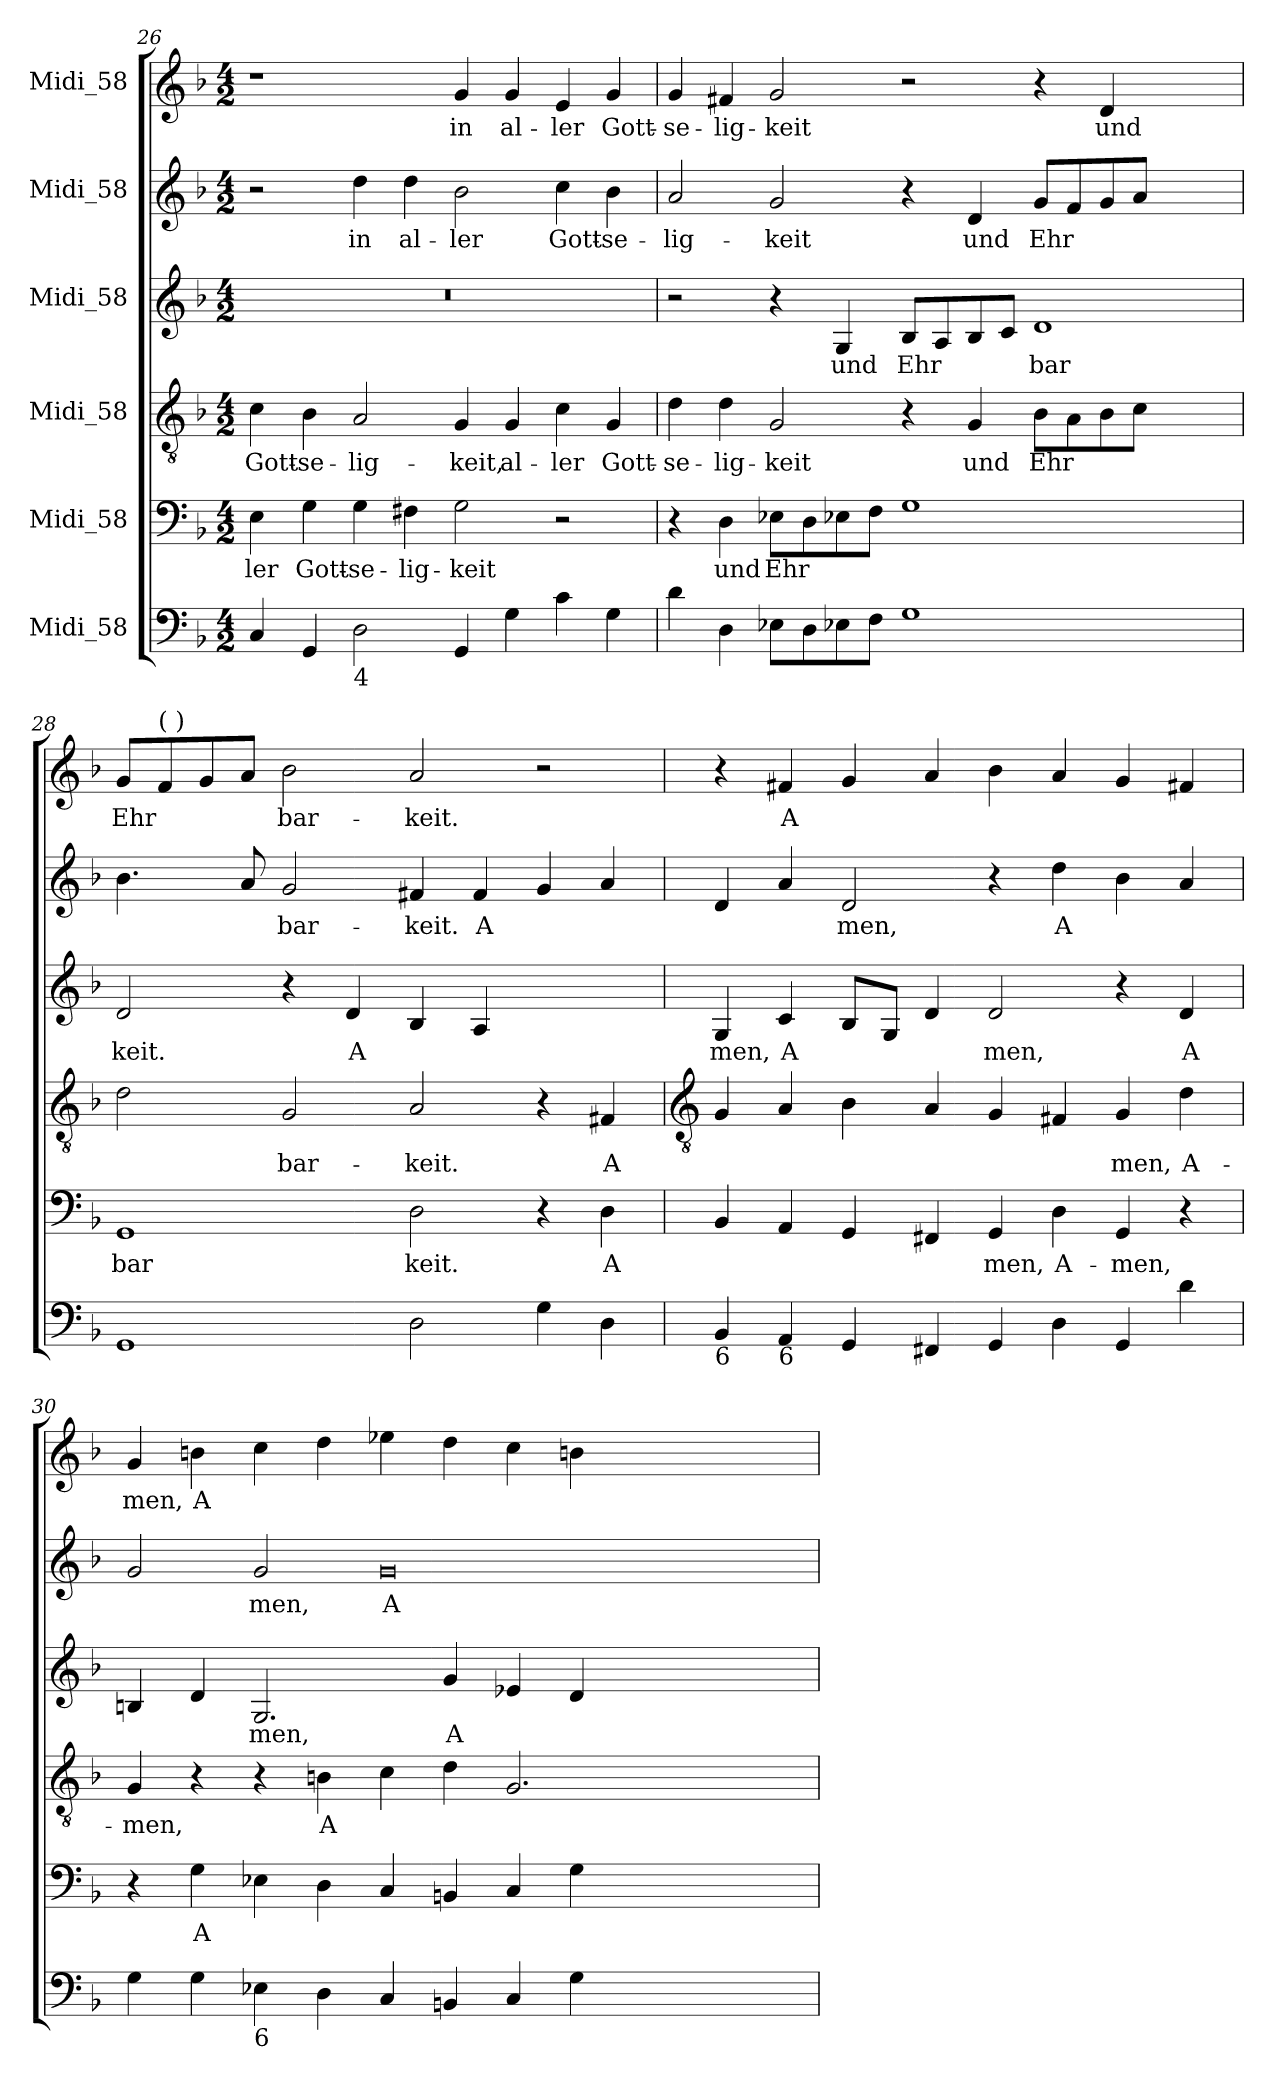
**kern	**kern	**text	**kern	**text	**kern	**text	**kern	**text	**kern	**text
*part6	*part5	*part5	*part4	*part4	*part3	*part3	*part2	*part2	*part1	*part1
*staff6	*staff5	*staff5	*staff4	*staff4	*staff3	*staff3	*staff2	*staff2	*staff1	*staff1
*I"Midi_58	*I"Midi_58	*	*I"Midi_58	*	*I"Midi_58	*	*I"Midi_58	*	*I"Midi_58	*
*clefF4	*clefF4	*	*clefGv2	*	*clefG2	*	*clefG2	*	*clefG2	*
*k[b-]	*k[b-]	*	*k[b-]	*	*k[b-]	*	*k[b-]	*	*k[b-]	*
*F:	*F:	*	*F:	*	*F:	*	*F:	*	*F:	*
*M4/2	*M4/2	*	*M4/2	*	*M4/2	*	*M4/2	*	*M4/2	*
=26	=26	=26	=26	=26	=26	=26	=26	=26	=26	=26
!	!	!LO:LY:b	!	!LO:LY:b	!	!	!	!	!	!
4C	4E	-ler	4c	Gott-	0r	.	2r	.	1r	.
!	!	!LO:LY:b	!	!LO:LY:b	!	!	!	!	!	!
4GG	4G	Gott-	4B-	-se-	.	.	.	.	.	.
!LO:TX:b:t=4	!	!	!	!	!	!	!	!	!	!
!	!	!LO:LY:b	!	!LO:LY:b	!	!	!	!LO:LY:b	!	!
2D	4G	-se-	2A	-lig-	.	.	4dd	in	.	.
!	!	!LO:LY:b	!	!	!	!	!	!LO:LY:b	!	!
.	4F#X	-lig-	.	.	.	.	4dd	al-	.	.
!	!	!LO:LY:b	!	!LO:LY:b	!	!	!	!LO:LY:b	!	!LO:LY:b
4GG	2G	-keit	4G	-keit,	.	.	2b-	-ler	4g	in
!	!	!	!	!LO:LY:b	!	!	!	!	!	!LO:LY:b
4G	.	.	4G	al-	.	.	.	.	4g	al-
!	!	!	!	!LO:LY:b	!	!	!	!LO:LY:b	!	!LO:LY:b
4c	2r	.	4c	-ler	.	.	4cc	Gott-	4e	-ler
!	!	!	!	!LO:LY:b	!	!	!	!LO:LY:b	!	!LO:LY:b
4G	.	.	4G	Gott-	.	.	4b-	-se-	4g	Gott-
=27	=27	=27	=27	=27	=27	=27	=27	=27	=27	=27
!	!	!	!	!LO:LY:b	!	!	!	!LO:LY:b	!	!LO:LY:b
4d	4r	.	4d	-se-	2r	.	2a	-lig-	4g	-se-
!	!	!LO:LY:b	!	!LO:LY:b	!	!	!	!	!	!LO:LY:b
4D	4D	und	4d	-lig-	.	.	.	.	4f#X	-lig-
!	!	!LO:LY:b	!	!LO:LY:b	!	!	!	!LO:LY:b	!	!LO:LY:b
8E-XL	8E-XL	Ehr	2G	-keit	4r	.	2g	-keit	2g	-keit
8D	8D	.	.	.	.	.	.	.	.	.
!	!	!	!	!	!	!LO:LY:b	!	!	!	!
8E-X	8E-X	.	.	.	4G	und	.	.	.	.
8FJ	8FJ	.	.	.	.	.	.	.	.	.
!	!	!	!	!	!	!LO:LY:b	!	!	!	!
1G	1G	.	4r	.	8B-L	Ehr	4r	.	2r	.
.	.	.	.	.	8A	.	.	.	.	.
!	!	!	!	!LO:LY:b	!	!	!	!LO:LY:b	!	!
.	.	.	4G	und	8B-	.	4d	und	.	.
.	.	.	.	.	8cJ	.	.	.	.	.
!	!	!	!	!LO:LY:b	!	!LO:LY:b	!	!LO:LY:b	!	!
.	.	.	8B-L	Ehr	1d	bar	8gL	Ehr	4r	.
.	.	.	8A	.	.	.	8f	.	.	.
!	!	!	!	!	!	!	!	!	!	!LO:LY:b
.	.	.	8B-	.	.	.	8g	.	4d	und
.	.	.	8cJ	.	.	.	8aJ	.	.	.
2ryy	2ryy	.	2ryy	.	.	.	2ryy	.	2ryy	.
=28	=28	=28	=28	=28	=28	=28	=28	=28	=28	=28
!	!	!LO:LY:b	!	!	!	!LO:LY:b	!	!	!	!LO:LY:b
1GG	1GG	bar	2d	.	2d	keit.	4.b-	.	8gL	Ehr
!	!	!	!	!	!	!	!	!	!LO:TX:a:t=(  )	!
.	.	.	.	.	.	.	.	.	8f	.
.	.	.	.	.	.	.	.	.	8g	.
.	.	.	.	.	.	.	8a	.	8aJ	.
!	!	!	!	!LO:LY:b	!	!	!	!LO:LY:b	!	!LO:LY:b
.	.	.	2G	bar-	4r	.	2g	bar-	2b-	bar-
!	!	!	!	!	!	!LO:LY:b	!	!	!	!
.	.	.	.	.	4d	A	.	.	.	.
!	!	!LO:LY:b	!	!LO:LY:b	!	!	!	!LO:LY:b	!	!LO:LY:b
2D	2D	keit.	2A	-keit.	4B-	.	4f#X	-keit.	2a	-keit.
!	!	!	!	!	!	!	!	!LO:LY:b	!	!
.	.	.	.	.	4A	.	4f#	A	.	.
4G	4r	.	4r	.	2ryy	.	4g	.	2r	.
!	!	!LO:LY:b	!	!LO:LY:b	!	!	!	!	!	!
4D	4D	A	4F#X	A	.	.	4a	.	.	.
!!LO:LB:g=z
=29	=29	=29	=29	=29	=29	=29	=29	=29	=29	=29
*	*	*	*clefGv2	*	*	*	*	*	*	*
!LO:TX:b:t=6	!	!	!	!	!	!	!	!	!	!
!	!	!	!	!	!	!LO:LY:b	!	!	!	!
4BB-	4BB-	.	4G	.	4G	men,	4d	.	4r	.
!LO:TX:b:t=6	!	!	!	!	!	!	!	!	!	!
!	!	!	!	!	!	!LO:LY:b	!	!	!	!LO:LY:b
4AA	4AA	.	4A	.	4c	A	4a	.	4f#X	A
!	!	!	!	!	!	!	!	!LO:LY:b	!	!
4GG	4GG	.	4B-	.	8B-L	.	2d	men,	4g	.
.	.	.	.	.	8GJ	.	.	.	.	.
4FF#X	4FF#X	.	4A	.	4d	.	.	.	4a	.
!	!	!LO:LY:b	!	!	!	!LO:LY:b	!	!	!	!
4GG	4GG	men,	4G	.	2d	men,	4r	.	4b-	.
!	!	!LO:LY:b	!	!	!	!	!	!LO:LY:b	!	!
4D	4D	A-	4F#X	.	.	.	4dd	A	4a	.
!	!	!LO:LY:b	!	!LO:LY:b	!	!	!	!	!	!
4GG	4GG	-men,	4G	men,	4r	.	4b-	.	4g	.
!	!	!	!	!LO:LY:b	!	!LO:LY:b	!	!	!	!
4d	4r	.	4d	A-	4d	A	4a	.	4f#X	.
=30	=30	=30	=30	=30	=30	=30	=30	=30	=30	=30
!	!	!	!	!LO:LY:b	!	!	!	!	!	!LO:LY:b
4G	4r	.	4G	-men,	4Bn	.	2g	.	4g	men,
!	!	!LO:LY:b	!	!	!	!	!	!	!	!LO:LY:b
4G	4G	A	4r	.	4d	.	.	.	4bn	A
!LO:TX:b:t=6	!	!	!	!	!	!	!	!	!	!
!	!	!	!	!	!	!LO:LY:b	!	!LO:LY:b	!	!
4E-X	4E-X	.	4r	.	2.G	men,	2g	men,	4cc	.
!	!	!	!	!LO:LY:b	!	!	!	!	!	!
4D	4D	.	4Bn	A	.	.	.	.	4dd	.
!	!	!	!	!	!	!	!	!LO:LY:b	!	!
4C	4C	.	4c	.	.	.	0g	A	4ee-X	.
!	!	!	!	!	!	!LO:LY:b	!	!	!	!
4BBn	4BBn	.	4d	.	4g	A	.	.	4dd	.
4C	4C	.	2.G	.	4e-X	.	.	.	4cc	.
4G	4G	.	.	.	4d	.	.	.	4bn	.
1ryy	1ryy	.	.	.	1ryy	.	.	.	1ryy	.
.	.	.	2.ryy	.	.	.	.	.	.	.
=	=	=	=	=	=	=	=	=	=	=
*-	*-	*-	*-	*-	*-	*-	*-	*-	*-	*-
